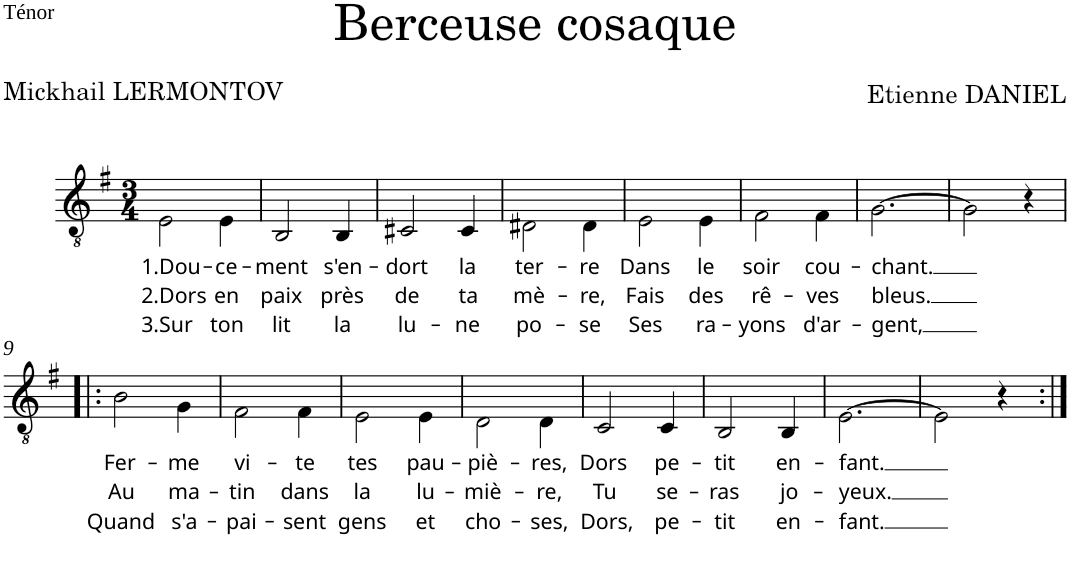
**kern	**text	**text	**text
*part1	*part1	*part1	*part1
*staff1	*staff1	*staff1	*staff1
*I"Baryton	*	*	*
*I'Bar.	*	*	*
*clefGv2	*	*	*
*k[f#]	*	*	*
*e:	*	*	*
*M3/4	*	*	*
=1	=1	=1	=1
!	!LO:LY:b	!LO:LY:b	!LO:LY:b
2E\	1.Dou-	2.Dors	3.Sur
!	!LO:LY:b	!LO:LY:b	!LO:LY:b
4E\	-ce-	en	ton
=2	=2	=2	=2
!	!LO:LY:b	!LO:LY:b	!LO:LY:b
2BB/	-ment	paix	lit
!	!LO:LY:b	!LO:LY:b	!LO:LY:b
4BB/	s'en-	près	la
=3	=3	=3	=3
!	!LO:LY:b	!LO:LY:b	!LO:LY:b
2C#X/	-dort	de	lu-
!	!LO:LY:b	!LO:LY:b	!LO:LY:b
4C#/	la	ta	-ne
=4	=4	=4	=4
!	!LO:LY:b	!LO:LY:b	!LO:LY:b
2D#X\	ter-	mè-	po-
!	!LO:LY:b	!LO:LY:b	!LO:LY:b
4D#\	-re	-re,	-se
=5	=5	=5	=5
!	!LO:LY:b	!LO:LY:b	!LO:LY:b
2E\	Dans	Fais	Ses
!	!LO:LY:b	!LO:LY:b	!LO:LY:b
4E\	le	des	ra-
=6	=6	=6	=6
!	!LO:LY:b	!LO:LY:b	!LO:LY:b
2F#\	soir	rê-	-yons
!	!LO:LY:b	!LO:LY:b	!LO:LY:b
4F#\	cou-	-ves	d'ar-
=7	=7	=7	=7
!	!LO:LY:b	!LO:LY:b	!LO:LY:b
[2.G\	-chant.	bleus.	-gent,
=8	=8	=8	=8
2G\]	.	.	.
4r	.	.	.
!!LO:LB:g=z
=9!|:	=9!|:	=9!|:	=9!|:
!	!LO:LY:b	!LO:LY:b	!LO:LY:b
2B\	Fer-	Au	Quand
!	!LO:LY:b	!LO:LY:b	!LO:LY:b
4G\	-me	ma-	s'a-
=10	=10	=10	=10
!	!LO:LY:b	!LO:LY:b	!LO:LY:b
2F#\	vi-	-tin	-pai-
!	!LO:LY:b	!LO:LY:b	!LO:LY:b
4F#\	-te	dans	-sent
=11	=11	=11	=11
!	!LO:LY:b	!LO:LY:b	!LO:LY:b
2E\	tes	la	gens
!	!LO:LY:b	!LO:LY:b	!LO:LY:b
4E\	pau-	lu-	et
=12	=12	=12	=12
!	!LO:LY:b	!LO:LY:b	!LO:LY:b
2D\	-piè-	-miè-	cho-
!	!LO:LY:b	!LO:LY:b	!LO:LY:b
4D\	-res,	-re,	-ses,
=13	=13	=13	=13
!	!LO:LY:b	!LO:LY:b	!LO:LY:b
2C/	Dors	Tu	Dors,
!	!LO:LY:b	!LO:LY:b	!LO:LY:b
4C/	pe-	se-	pe-
=14	=14	=14	=14
!	!LO:LY:b	!LO:LY:b	!LO:LY:b
2BB/	-tit	-ras	-tit
!	!LO:LY:b	!LO:LY:b	!LO:LY:b
4BB/	en-	jo-	en-
=15	=15	=15	=15
!	!LO:LY:b	!LO:LY:b	!LO:LY:b
[2.E\	-fant.	-yeux.	-fant.
=16	=16	=16	=16
2E\]	.	.	.
4r	.	.	.
=:|!	=:|!	=:|!	=:|!
*-	*-	*-	*-
